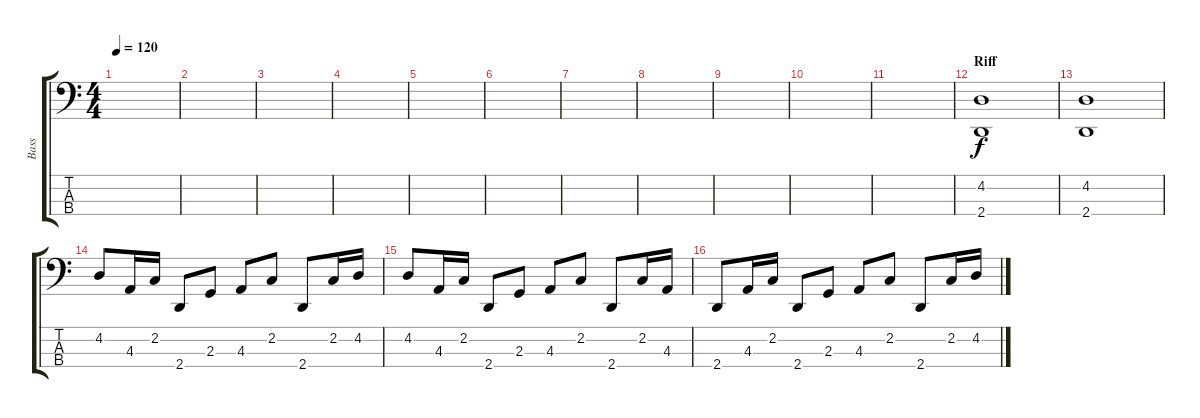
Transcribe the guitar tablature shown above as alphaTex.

\track ("Bass" "Bass") {instrument electricbassfinger}
\staff {score tabs}
\tuning (D2 Bb1 F1 C1) {hide}
\ts (4 4)
\tempo 120
\clef f4
\ks c
|
|
|
|
|
|
|
|
|
|
|
\section ("" "Riff")
(4.2 2.4).1 |
(4.2 2.4).1 |
4.2.8 4.3.16 2.2.16 2.4.8 2.3.8 4.3.8 2.2.8 2.4.8 2.2.16 4.2.16 |
4.2.8 4.3.16 2.2.16 2.4.8 2.3.8 4.3.8 2.2.8 2.4.8 2.2.16 4.3.16 |
2.4.8 4.3.16 2.2.16 2.4.8 2.3.8 4.3.8 2.2.8 2.4.8 2.2.16 4.2.16
